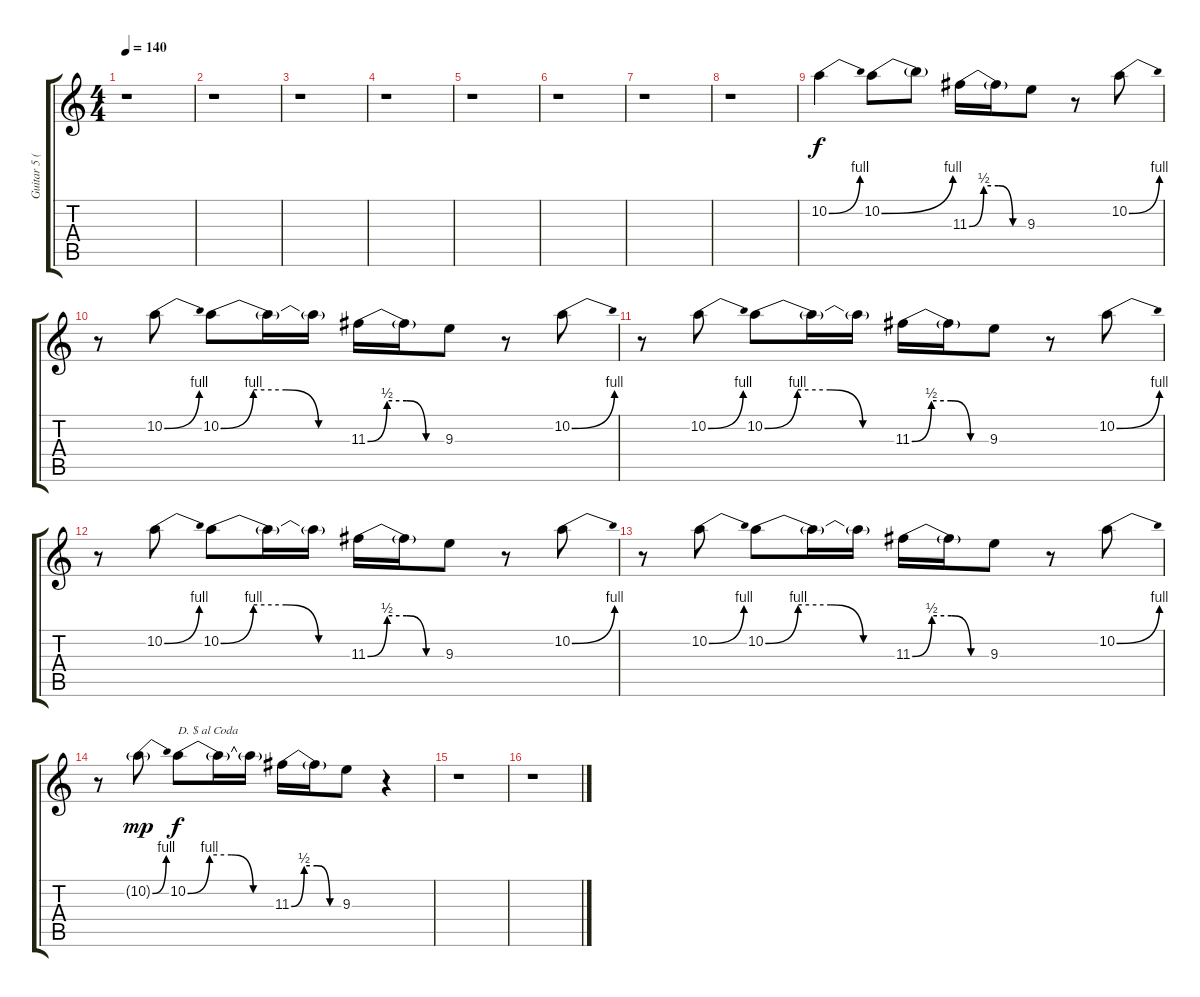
\track ("Guitar 5 (Solo)" "Guitar 5 (") {instrument overdrivenguitar}
\staff {score tabs}
\tuning (E4 B3 G3 D3 A2 E2) {hide}
\ts (4 4)
\tempo 140
\clef g2
\ks c
r.1{dy f} |
r.1 |
r.1 |
r.1 |
r.1 |
r.1 |
r.1 |
r.1 |
10.2{be (bend 0 0 60 4)}.4 10.2{be (bend 0 0 60 4)}.8 10.2{t}.8 11.3{be (custom 0 0 15 2 30 2 45 0 60 0)}.16 11.3{t}.16 9.3.8 r.8 10.2{be (bend 0 0 60 4)}.8 |
r.8 10.2{be (bend 0 0 60 4)}.8 10.2{be (custom 0 0 15 4 30 4 45 0 60 0)}.8 10.2{t}.16 10.2{t}.16 11.3{be (custom 0 0 15 2 30 2 45 0 60 0)}.16 11.3{t}.16 9.3.8 r.8 10.2{be (bend 0 0 60 4)}.8 |
r.8 10.2{be (bend 0 0 60 4)}.8 10.2{be (custom 0 0 15 4 30 4 45 0 60 0)}.8 10.2{t}.16 10.2{t}.16 11.3{be (custom 0 0 15 2 30 2 45 0 60 0)}.16 11.3{t}.16 9.3.8 r.8 10.2{be (bend 0 0 60 4)}.8 |
r.8 10.2{be (bend 0 0 60 4)}.8 10.2{be (custom 0 0 15 4 30 4 45 0 60 0)}.8 10.2{t}.16 10.2{t}.16 11.3{be (custom 0 0 15 2 30 2 45 0 60 0)}.16 11.3{t}.16 9.3.8 r.8 10.2{be (bend 0 0 60 4)}.8 |
r.8 10.2{be (bend 0 0 60 4)}.8 10.2{be (custom 0 0 15 4 30 4 45 0 60 0)}.8 10.2{t}.16 10.2{t}.16 11.3{be (custom 0 0 15 2 30 2 45 0 60 0)}.16 11.3{t}.16 9.3.8 r.8 10.2{be (bend 0 0 60 4)}.8 |
r.8 10.2{be (bend 0 0 60 4) g}.8{dy mp} 10.2{be (custom 0 0 15 4 30 4 45 0 60 0)}.8{txt "D. $ al Coda" dy f} 10.2{t}.16 10.2{t}.16 11.3{be (custom 0 0 15 2 30 2 45 0 60 0)}.16 11.3{t}.16 9.3.8 r.4 |
r.1 |
r.1
